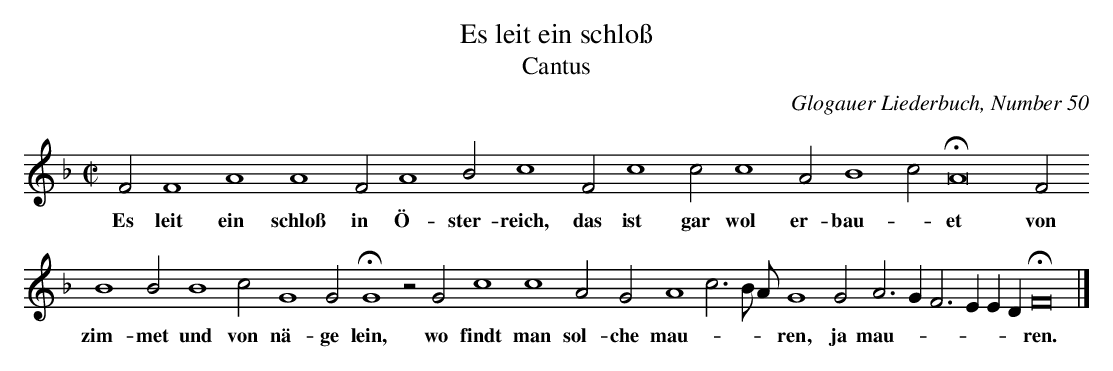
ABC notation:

X:1
T:Es leit ein schloß
T:Cantus
C:Glogauer Liederbuch, Number 50
M:C|
L:1/2
K:F
F F2 A2 A2 F A2 B c2 F c2 c c2 A B2 c HA4 F
w:Es leit ein schloß in Ö- ster- reich, das ist gar wol er- bau- * et von
B2 B B2 c G2 G HG2 z G c2 c2 A G A2 c3/2 B// A// G2 G A > G F3/2 E/ E/ D/ HF4 |]
w:zim- met und von nä- ge lein, wo findt man sol- che mau- * * * ren, ja mau- * * * * * ren.
